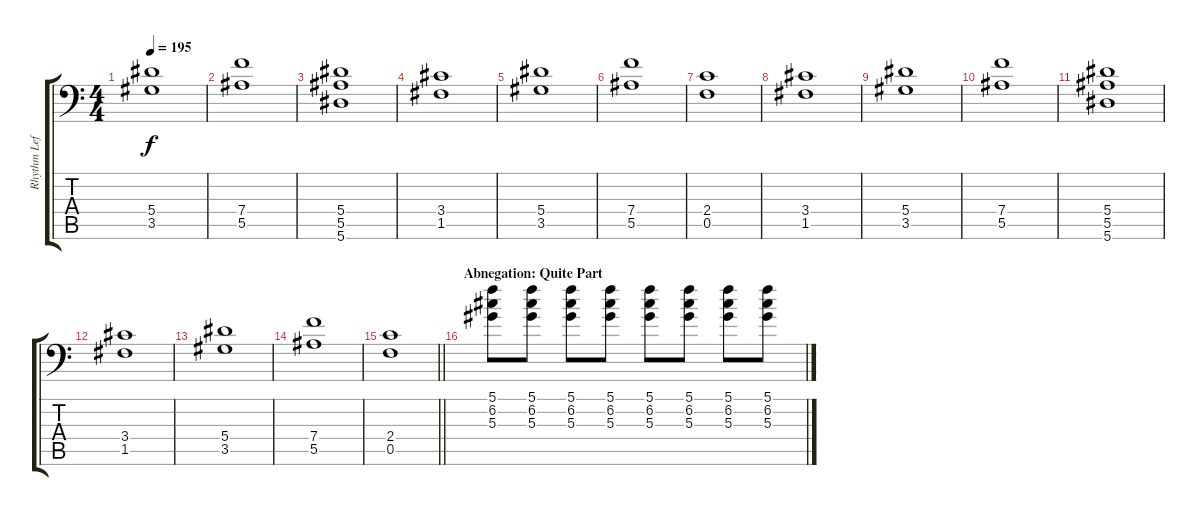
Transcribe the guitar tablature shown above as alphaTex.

\track ("Rhythm Left" "Rhythm Lef") {instrument distortionguitar}
\staff {score tabs}
\tuning (C4 G3 Eb3 Bb2 F2 Bb1) {hide}
\ts (4 4)
\tempo 195
\clef f4
\ks c
(5.4 3.5).1{dy f} |
(7.4 5.5).1 |
(5.4 5.5 5.6).1 |
(3.4 1.5).1 |
(5.4 3.5).1 |
(7.4 5.5).1 |
(2.4 0.5).1 |
(3.4 1.5).1 |
(5.4 3.5).1 |
(7.4 5.5).1 |
(5.4 5.5 5.6).1 |
(3.4 1.5).1 |
(5.4 3.5).1 |
(7.4 5.5).1 |
\barLineRight lightlight
(2.4 0.5).1 |
\section ("" "Abnegation: Quite Part")
(5.1 6.2 5.3).8{balance 13 instrument overdrivenguitar} (5.1 6.2 5.3).8 (5.1 6.2 5.3).8 (5.1 6.2 5.3).8 (5.1 6.2 5.3).8 (5.1 6.2 5.3).8 (5.1 6.2 5.3).8 (5.1 6.2 5.3).8
